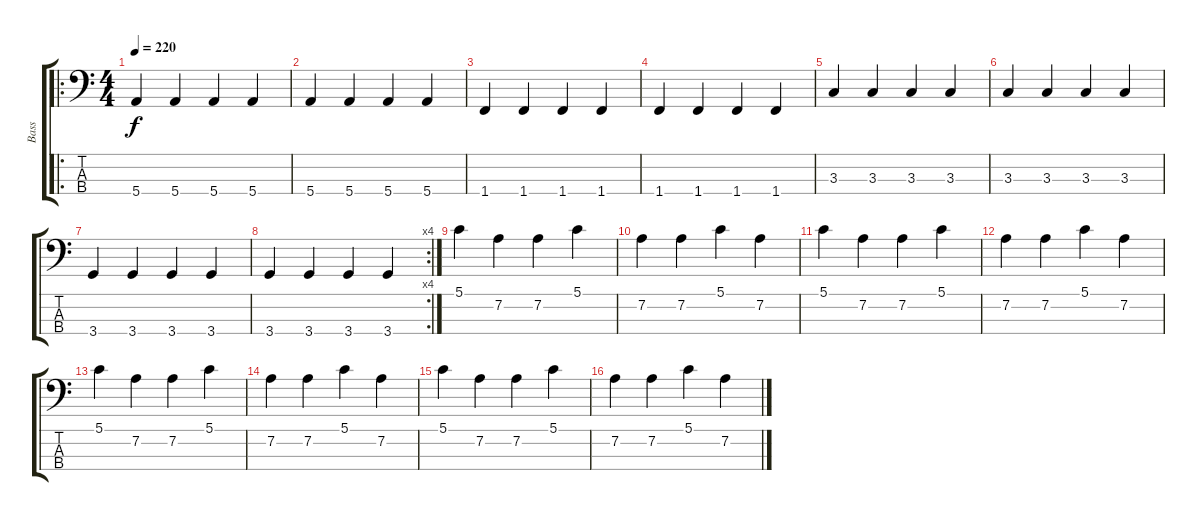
\track ("Bass" "Bass") {instrument electricbassfinger}
\staff {score tabs}
\tuning (G2 D2 A1 E1) {hide}
\ro
\ts (4 4)
\tempo 220
\clef f4
\ks c
5.4.4{dy f} 5.4.4 5.4.4 5.4.4 |
5.4.4 5.4.4 5.4.4 5.4.4 |
1.4.4 1.4.4 1.4.4 1.4.4 |
1.4.4 1.4.4 1.4.4 1.4.4 |
3.3.4 3.3.4 3.3.4 3.3.4 |
3.3.4 3.3.4 3.3.4 3.3.4 |
3.4.4 3.4.4 3.4.4 3.4.4 |
\rc 4
3.4.4 3.4.4 3.4.4 3.4.4 |
5.1.4 7.2.4 7.2.4 5.1.4 |
7.2.4 7.2.4 5.1.4 7.2.4 |
5.1.4 7.2.4 7.2.4 5.1.4 |
7.2.4 7.2.4 5.1.4 7.2.4 |
5.1.4 7.2.4 7.2.4 5.1.4 |
7.2.4 7.2.4 5.1.4 7.2.4 |
5.1.4 7.2.4 7.2.4 5.1.4 |
7.2.4 7.2.4 5.1.4 7.2.4
